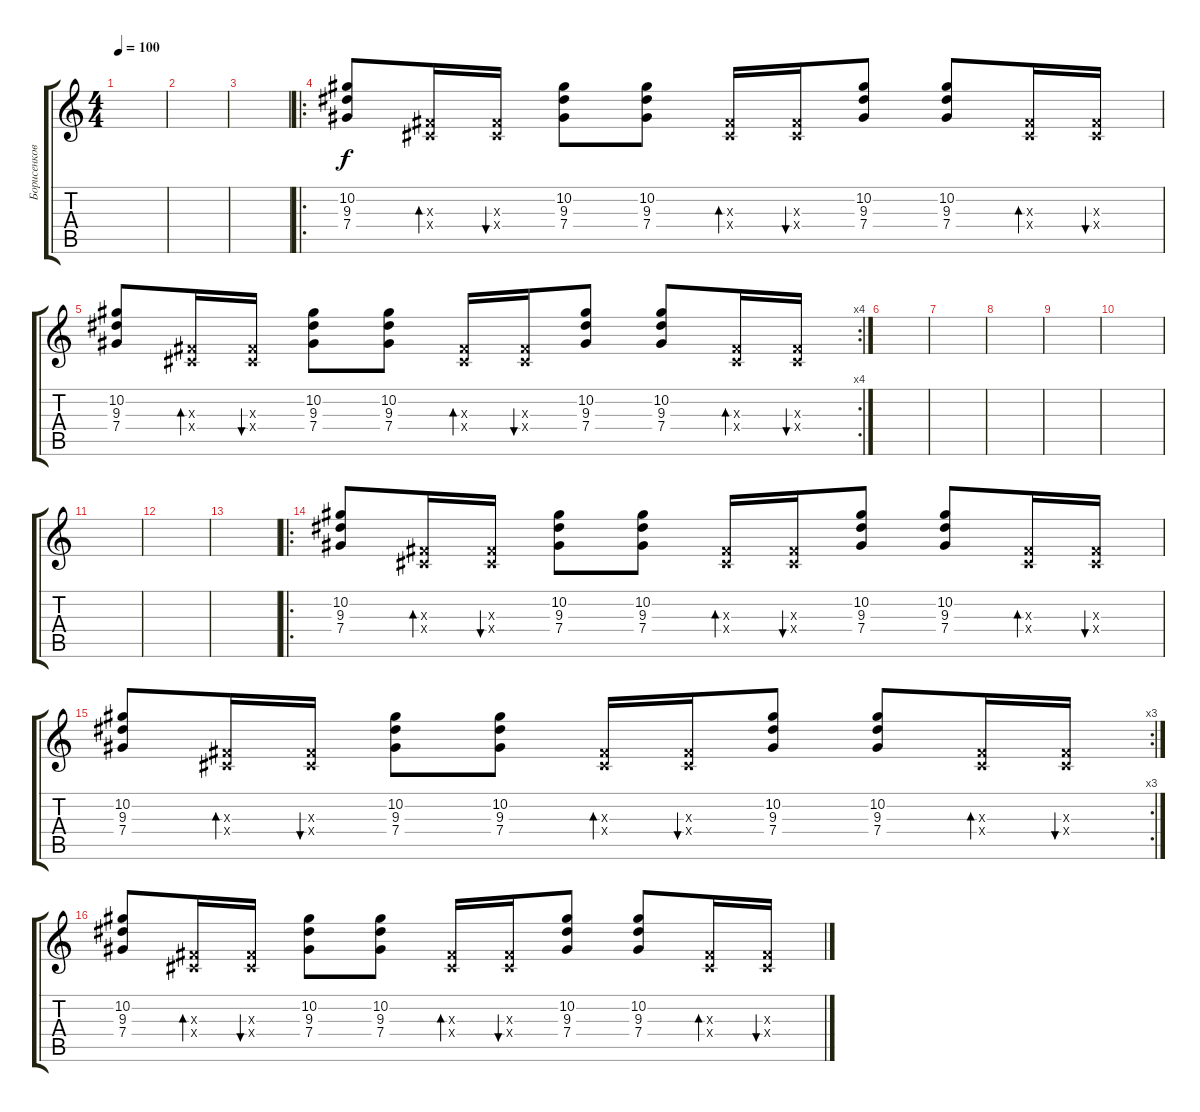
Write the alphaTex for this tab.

\track ("Борисенков Дмитрий" "Борисенков") {instrument electricguitarclean}
\staff {score tabs}
\tuning (Eb4 Bb3 Gb3 Db3 Ab2 Eb2) {hide}
\ts (4 4)
\tempo 100
\clef g2
\ks c
|
|
|
\ro
(10.2 9.3 7.4).8 (0.3{x} 0.4{x}).16{bd 480} (0.3{x} 0.4{x}).16{bu 480} (10.2 9.3 7.4).8 (10.2 9.3 7.4).8 (0.3{x} 0.4{x}).16{bd 480} (0.3{x} 0.4{x}).16{bu 480} (10.2 9.3 7.4).8 (10.2 9.3 7.4).8 (0.3{x} 0.4{x}).16{bd 480} (0.3{x} 0.4{x}).16{bu 480} |
\rc 4
(10.2 9.3 7.4).8 (0.3{x} 0.4{x}).16{bd 480} (0.3{x} 0.4{x}).16{bu 480} (10.2 9.3 7.4).8 (10.2 9.3 7.4).8 (0.3{x} 0.4{x}).16{bd 480} (0.3{x} 0.4{x}).16{bu 480} (10.2 9.3 7.4).8 (10.2 9.3 7.4).8 (0.3{x} 0.4{x}).16{bd 480} (0.3{x} 0.4{x}).16{bu 480} |
|
|
|
|
|
|
|
|
\ro
(10.2 9.3 7.4).8 (0.3{x} 0.4{x}).16{bd 480} (0.3{x} 0.4{x}).16{bu 480} (10.2 9.3 7.4).8 (10.2 9.3 7.4).8 (0.3{x} 0.4{x}).16{bd 480} (0.3{x} 0.4{x}).16{bu 480} (10.2 9.3 7.4).8 (10.2 9.3 7.4).8 (0.3{x} 0.4{x}).16{bd 480} (0.3{x} 0.4{x}).16{bu 480} |
\rc 3
(10.2 9.3 7.4).8 (0.3{x} 0.4{x}).16{bd 480} (0.3{x} 0.4{x}).16{bu 480} (10.2 9.3 7.4).8 (10.2 9.3 7.4).8 (0.3{x} 0.4{x}).16{bd 480} (0.3{x} 0.4{x}).16{bu 480} (10.2 9.3 7.4).8 (10.2 9.3 7.4).8 (0.3{x} 0.4{x}).16{bd 480} (0.3{x} 0.4{x}).16{bu 480} |
(10.2 9.3 7.4).8 (0.3{x} 0.4{x}).16{bd 480} (0.3{x} 0.4{x}).16{bu 480} (10.2 9.3 7.4).8 (10.2 9.3 7.4).8 (0.3{x} 0.4{x}).16{bd 480} (0.3{x} 0.4{x}).16{bu 480} (10.2 9.3 7.4).8 (10.2 9.3 7.4).8 (0.3{x} 0.4{x}).16{bd 480} (0.3{x} 0.4{x}).16{bu 480}
